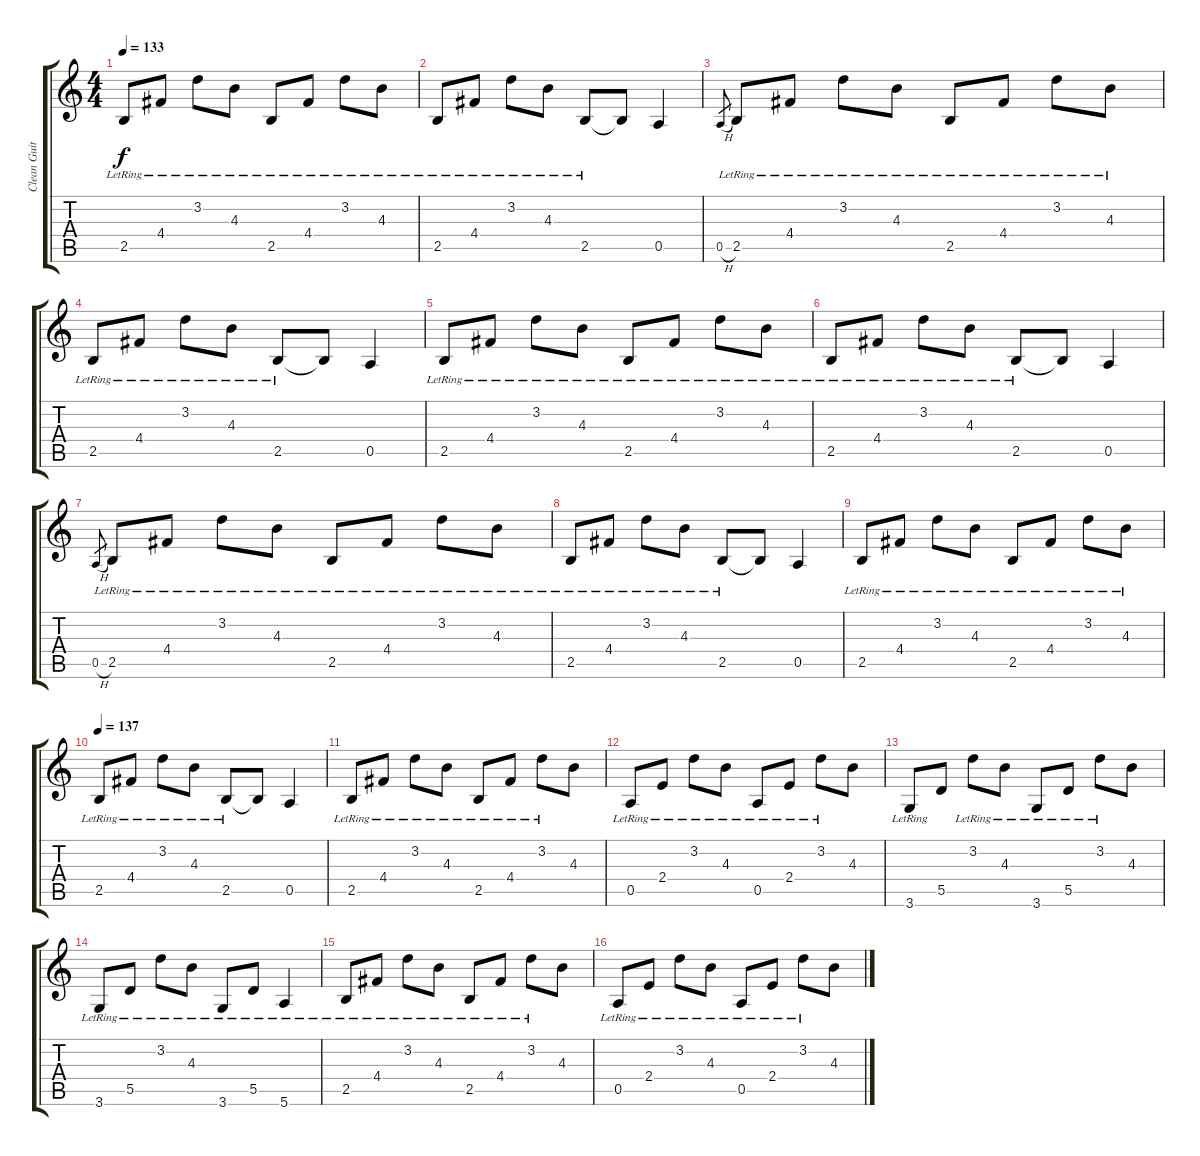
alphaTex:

\track ("Clean Guitar L, Additional Guitar" "Clean Guit") {instrument electricguitarclean}
\staff {score tabs}
\tuning (E4 B3 G3 D3 A2 E2) {hide}
\ts (4 4)
\tempo 133
\clef g2
\ks c
2.5{lr}.8{dy f} 4.4{lr}.8 3.2{lr}.8 4.3{lr}.8 2.5{lr}.8 4.4{lr}.8 3.2{lr}.8 4.3{lr}.8 |
2.5{lr}.8 4.4{lr}.8 3.2{lr}.8 4.3{lr}.8 2.5{lr}.8 2.5{t}.8 0.5.4 |
0.5{h}.8{gr} 2.5{lr}.8 4.4{lr}.8 3.2{lr}.8 4.3{lr}.8 2.5{lr}.8 4.4{lr}.8 3.2{lr}.8 4.3{lr}.8 |
2.5{lr}.8 4.4{lr}.8 3.2{lr}.8 4.3{lr}.8 2.5{lr}.8 2.5{t}.8 0.5.4 |
2.5{lr}.8 4.4{lr}.8 3.2{lr}.8 4.3{lr}.8 2.5{lr}.8 4.4{lr}.8 3.2{lr}.8 4.3{lr}.8 |
2.5{lr}.8 4.4{lr}.8 3.2{lr}.8 4.3{lr}.8 2.5{lr}.8 2.5{t}.8 0.5.4 |
0.5{h}.8{gr} 2.5{lr}.8 4.4{lr}.8 3.2{lr}.8 4.3{lr}.8 2.5{lr}.8 4.4{lr}.8 3.2{lr}.8 4.3{lr}.8 |
2.5{lr}.8 4.4{lr}.8 3.2{lr}.8 4.3{lr}.8 2.5{lr}.8 2.5{t}.8 0.5.4 |
2.5{lr}.8 4.4{lr}.8 3.2{lr}.8 4.3{lr}.8 2.5{lr}.8 4.4{lr}.8 3.2{lr}.8 4.3{lr}.8 |
\tempo 137
2.5{lr}.8 4.4{lr}.8 3.2{lr}.8 4.3{lr}.8 2.5{lr}.8 2.5{t}.8 0.5.4 |
2.5{lr}.8 4.4{lr}.8 3.2{lr}.8 4.3{lr}.8 2.5{lr}.8 4.4{lr}.8 3.2{lr}.8 4.3.8 |
0.5{lr}.8 2.4{lr}.8 3.2{lr}.8 4.3{lr}.8 0.5{lr}.8 2.4{lr}.8 3.2{lr}.8 4.3.8 |
3.6{lr}.8 5.5.8 3.2{lr}.8 4.3{lr}.8 3.6{lr}.8 5.5{lr}.8 3.2{lr}.8 4.3.8 |
3.6{lr}.8 5.5{lr}.8 3.2{lr}.8 4.3{lr}.8 3.6{lr}.8 5.5{lr}.8 5.6{lr}.4 |
2.5{lr}.8 4.4{lr}.8 3.2{lr}.8 4.3{lr}.8 2.5{lr}.8 4.4{lr}.8 3.2{lr}.8 4.3.8 |
0.5{lr}.8 2.4{lr}.8 3.2{lr}.8 4.3{lr}.8 0.5{lr}.8 2.4{lr}.8 3.2{lr}.8 4.3.8
